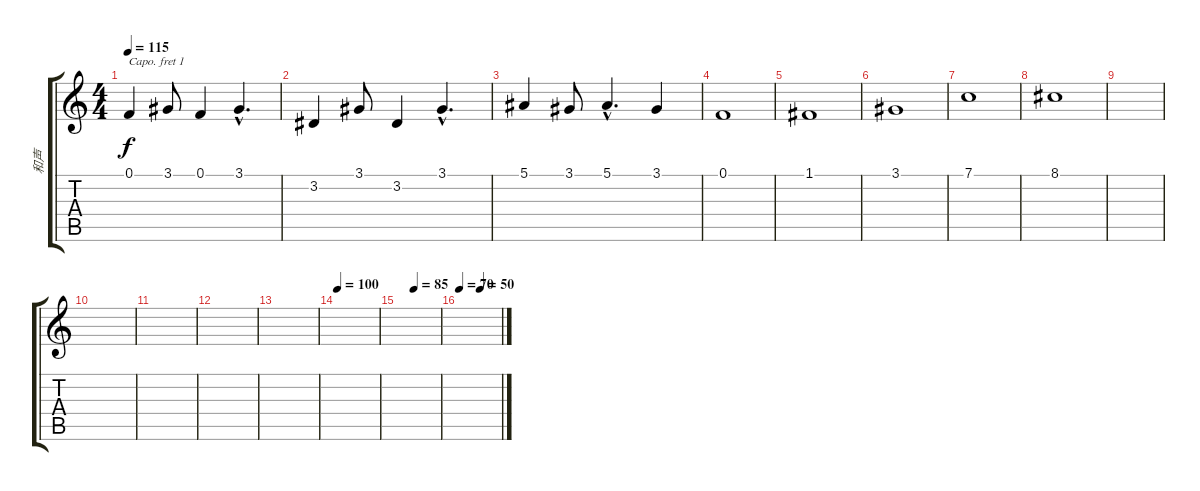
\track ("和声" "和声") {instrument flute}
\staff {score tabs}
\capo 1
\tuning (E4 B3 G3 D3 A2 E2) {hide}
\ts (4 4)
\tempo 115
\clef g2
\ks c
0.1.4{dy f} 3.1.8 0.1.4 3.1{hac}.4{d} |
3.2.4 3.1.8 3.2.4 3.1{hac}.4{d} |
5.1.4 3.1.8 5.1{hac}.4{d} 3.1.4 |
0.1.1 |
1.1.1 |
3.1.1 |
7.1.1 |
8.1.1 |
|
|
|
|
|
\tempo 100
|
\tempo (85 0.375)
|
\tempo 70
\tempo (50 0.5)
